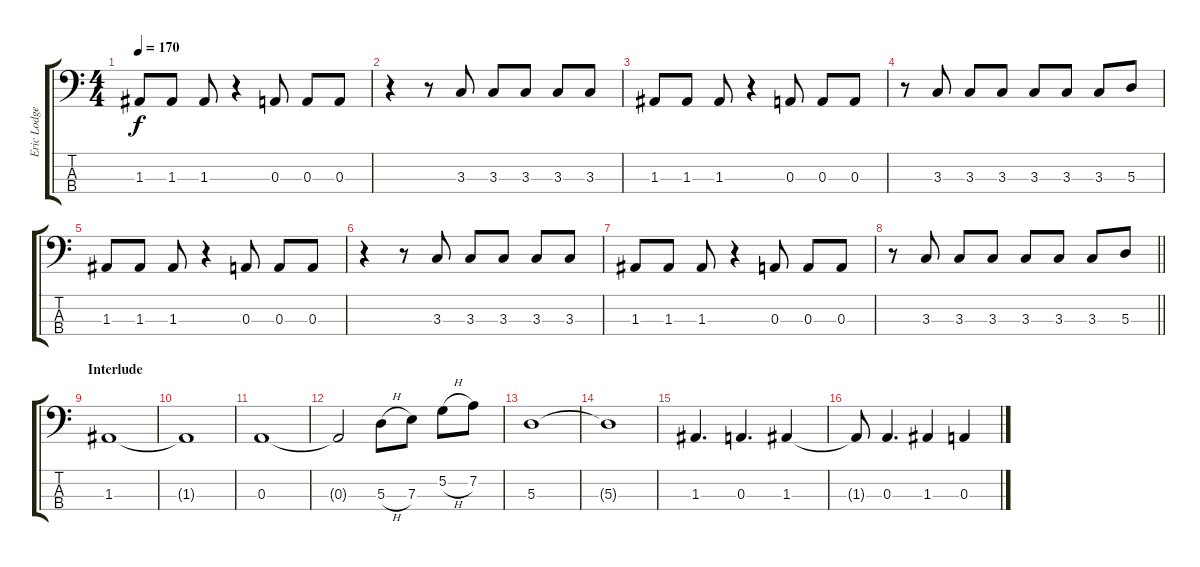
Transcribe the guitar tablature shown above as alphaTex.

\track ("Eric Lodge (Bass)" "Eric Lodge") {instrument electricbasspick}
\staff {score tabs}
\tuning (G2 D2 A1 E1) {hide}
\ts (4 4)
\tempo 170
\clef f4
\ks c
1.3.8{dy f} 1.3.8 1.3.8 r.4 0.3.8 0.3.8 0.3.8 |
r.4 r.8 3.3.8 3.3.8 3.3.8 3.3.8 3.3.8 |
1.3.8 1.3.8 1.3.8 r.4 0.3.8 0.3.8 0.3.8 |
r.8 3.3.8 3.3.8 3.3.8 3.3.8 3.3.8 3.3.8 5.3.8 |
1.3.8 1.3.8 1.3.8 r.4 0.3.8 0.3.8 0.3.8 |
r.4 r.8 3.3.8 3.3.8 3.3.8 3.3.8 3.3.8 |
1.3.8 1.3.8 1.3.8 r.4 0.3.8 0.3.8 0.3.8 |
\barLineRight lightlight
r.8 3.3.8 3.3.8 3.3.8 3.3.8 3.3.8 3.3.8 5.3.8 |
\section ("" "Interlude")
1.3.1{volume 9} |
1.3{t}.1 |
0.3.1{volume 12} |
0.3{t}.2 5.3{h}.8 7.3.8 5.2{h}.8 7.2.8 |
5.3.1 |
5.3{t}.1 |
1.3.4{d} 0.3.4{d} 1.3.4 |
1.3{t}.8 0.3.4{d} 1.3.4 0.3.4
